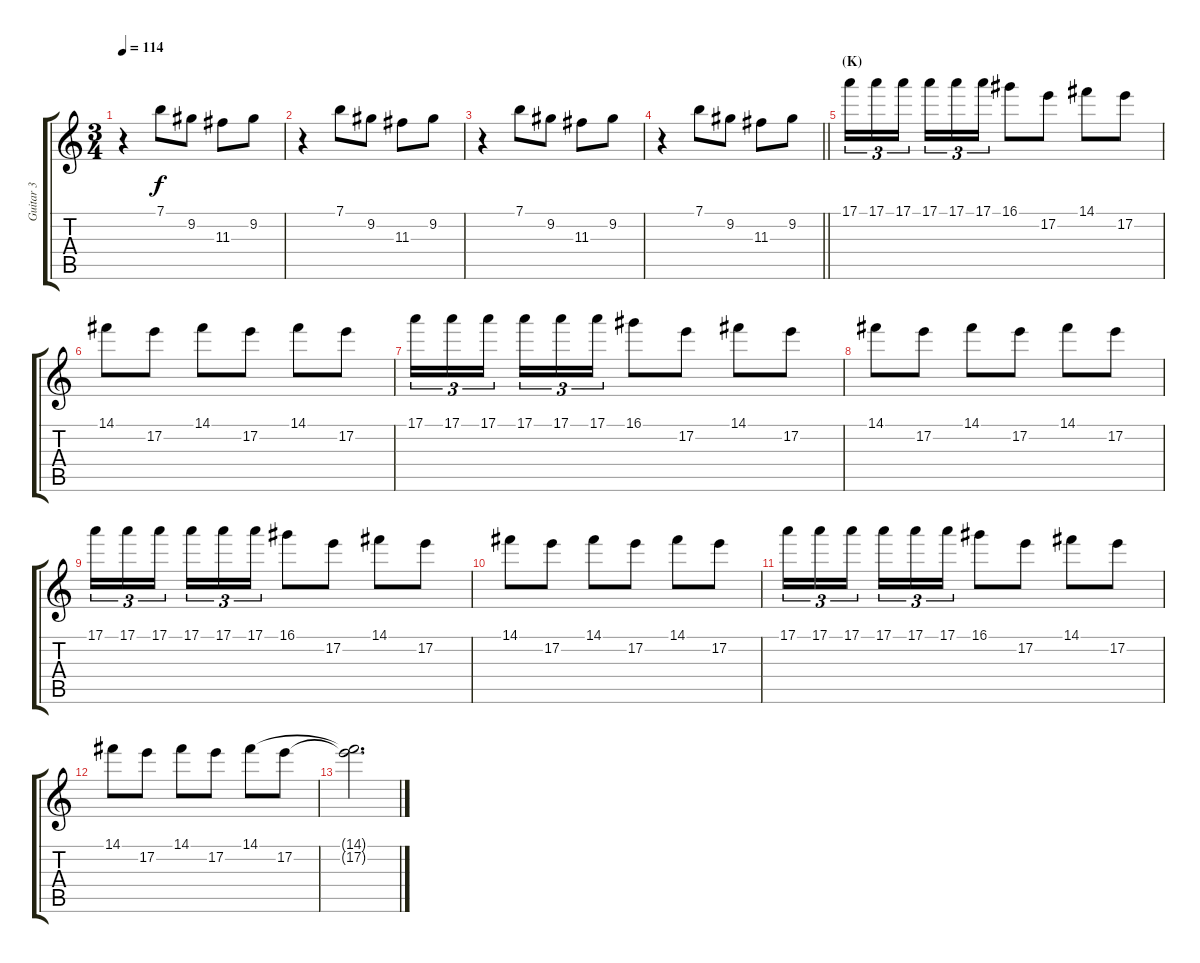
\track ("Guitar 3" "Guitar 3") {instrument electricguitarjazz}
\staff {score tabs}
\tuning (E4 B3 G3 D3 A2 E2) {hide}
\ts (3 4)
\tempo 114
\clef g2
\ks c
r.4{dy f} 7.1.8 9.2.8 11.3.8 9.2.8 |
r.4 7.1.8 9.2.8 11.3.8 9.2.8 |
r.4 7.1.8 9.2.8 11.3.8 9.2.8 |
\barLineRight lightlight
r.4 7.1.8 9.2.8 11.3.8 9.2.8 |
\section ("" "(K)")
17.1.16{tu (3 2) volume 12 balance 16} 17.1.16{tu (3 2)} 17.1.16{tu (3 2) beam splitsecondary} 17.1.16{tu (3 2)} 17.1.16{tu (3 2)} 17.1.16{tu (3 2)} 16.1.8 17.2.8 14.1.8 17.2.8 |
14.1.8 17.2.8 14.1.8 17.2.8 14.1.8 17.2.8 |
17.1.16{tu (3 2)} 17.1.16{tu (3 2)} 17.1.16{tu (3 2) beam splitsecondary} 17.1.16{tu (3 2)} 17.1.16{tu (3 2)} 17.1.16{tu (3 2)} 16.1.8 17.2.8 14.1.8 17.2.8 |
14.1.8 17.2.8 14.1.8 17.2.8 14.1.8 17.2.8 |
17.1.16{tu (3 2)} 17.1.16{tu (3 2)} 17.1.16{tu (3 2) beam splitsecondary} 17.1.16{tu (3 2)} 17.1.16{tu (3 2)} 17.1.16{tu (3 2)} 16.1.8 17.2.8 14.1.8 17.2.8 |
14.1.8 17.2.8 14.1.8 17.2.8 14.1.8 17.2.8 |
17.1.16{tu (3 2)} 17.1.16{tu (3 2)} 17.1.16{tu (3 2) beam splitsecondary} 17.1.16{tu (3 2)} 17.1.16{tu (3 2)} 17.1.16{tu (3 2)} 16.1.8 17.2.8 14.1.8 17.2.8 |
14.1.8 17.2.8 14.1.8 17.2.8 14.1.8 17.2.8 |
(14.1{t} 17.2{t}).2{d}
